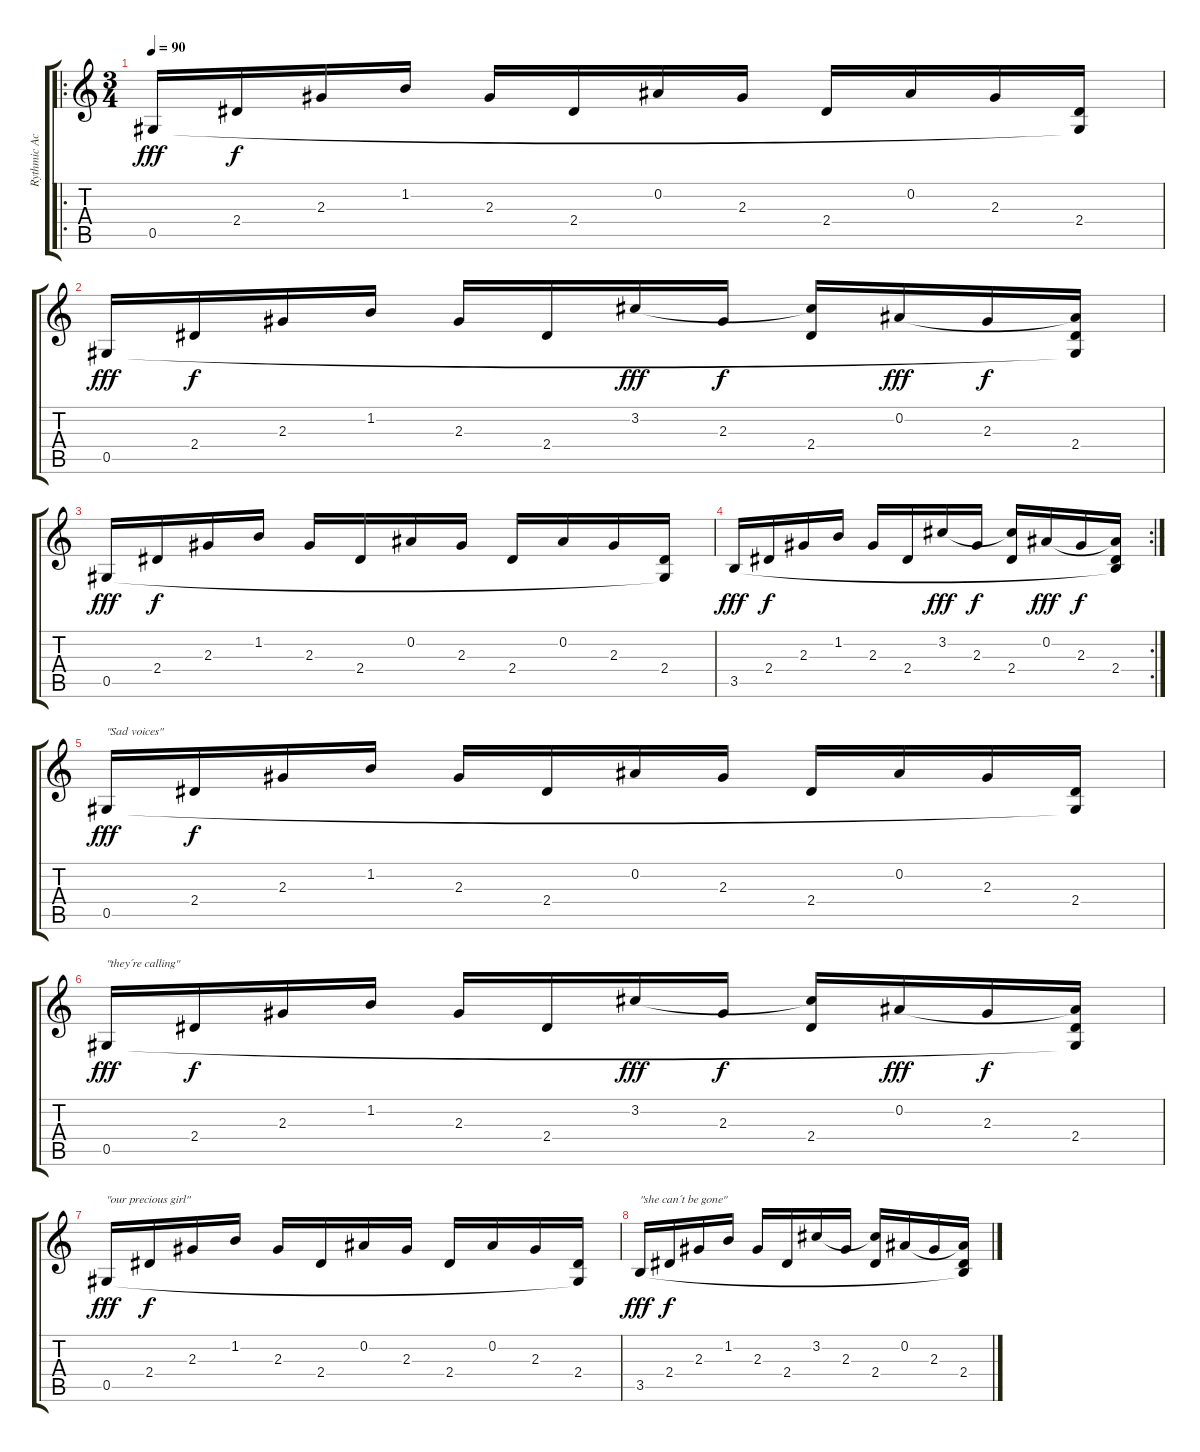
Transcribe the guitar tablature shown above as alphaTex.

\track ("Rythmic Acoustic Guitar" "Rythmic Ac") {instrument acousticguitarnylon}
\staff {score tabs}
\tuning (Eb4 Bb3 Gb3 Db3 Ab2 Eb2) {hide}
\ro
\ts (3 4)
\tempo 90
\clef g2
\ks c
0.5.16{dy fff instrument acousticguitarnylon} 2.4.16{dy f} 2.3.16 1.2.16 2.3.16 2.4.16 0.2.16 2.3.16 2.4.16 0.2.16 2.3.16 (2.4 0.5{t}).16 |
0.5.16{dy fff} 2.4.16{dy f} 2.3.16 1.2.16 2.3.16 2.4.16 3.2.16{dy fff} 2.3.16{dy f} (3.2{t} 2.4).16 0.2.16{dy fff} 2.3.16{dy f} (0.2{t} 2.4 0.5{t}).16 |
0.5.16{dy fff} 2.4.16{dy f} 2.3.16 1.2.16 2.3.16 2.4.16 0.2.16 2.3.16 2.4.16 0.2.16 2.3.16 (2.4 0.5{t}).16 |
\rc 2
3.5.16{dy fff} 2.4.16{dy f} 2.3.16 1.2.16 2.3.16 2.4.16 3.2.16{dy fff} 2.3.16{dy f} (3.2{t} 2.4).16 0.2.16{dy fff} 2.3.16{dy f} (0.2{t} 2.4 3.5{t}).16 |
0.5.16{txt "\"Sad voices\"" dy fff} 2.4.16{dy f} 2.3.16 1.2.16 2.3.16 2.4.16 0.2.16 2.3.16 2.4.16 0.2.16 2.3.16 (2.4 0.5{t}).16 |
0.5.16{txt "\"they´re calling\"" dy fff} 2.4.16{dy f} 2.3.16 1.2.16 2.3.16 2.4.16 3.2.16{dy fff} 2.3.16{dy f} (3.2{t} 2.4).16 0.2.16{dy fff} 2.3.16{dy f} (0.2{t} 2.4 0.5{t}).16 |
0.5.16{txt "\"our precious girl\"" dy fff} 2.4.16{dy f} 2.3.16 1.2.16 2.3.16 2.4.16 0.2.16 2.3.16 2.4.16 0.2.16 2.3.16 (2.4 0.5{t}).16 |
3.5.16{txt "\"she can´t be gone\"" dy fff} 2.4.16{dy f} 2.3.16 1.2.16 2.3.16 2.4.16 3.2.16 2.3.16 (3.2{t} 2.4).16 0.2.16 2.3.16 (0.2{t} 2.4 3.5{t}).16
